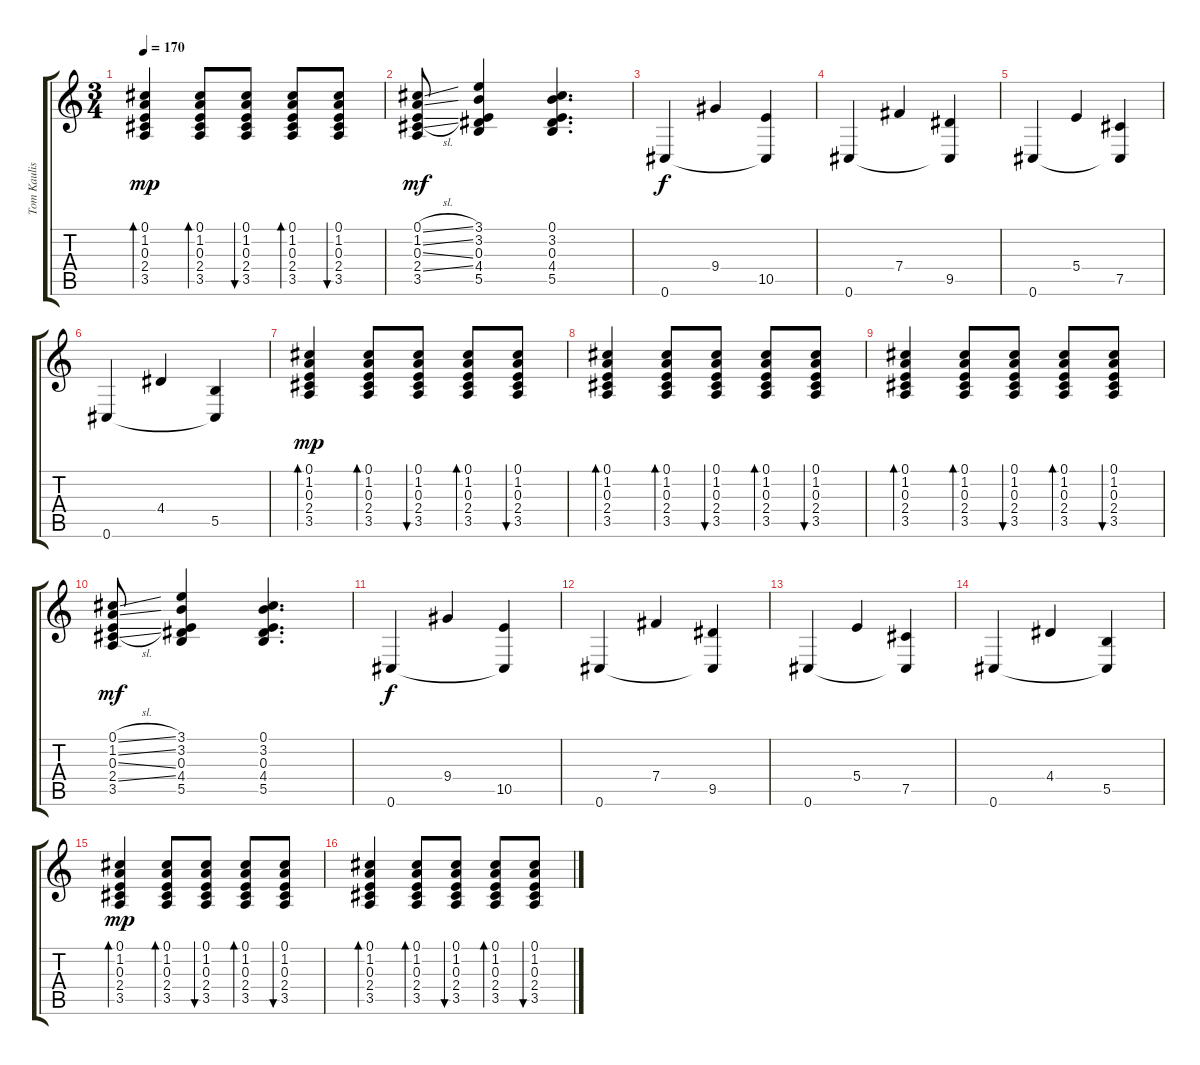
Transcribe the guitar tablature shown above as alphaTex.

\track ("Tom Kaulist [ guitare ]" "Tom Kaulis") {instrument electricguitarclean}
\staff {score tabs}
\tuning (Db4 Ab3 E3 B2 Gb2 Db2) {hide}
\ts (3 4)
\tempo 170
\clef g2
\ks c
(0.1 1.2 0.3 2.4 3.5).4{bd 60 dy mp} (0.1 1.2 0.3 2.4 3.5).8{bd 60} (0.1 1.2 0.3 2.4 3.5).8{bu 60} (0.1 1.2 0.3 2.4 3.5).8{bd 60} (0.1 1.2 0.3 2.4 3.5).8{bu 60} |
(0.1{sl} 1.2{sl} 0.3{sl} 2.4{sl} 3.5).8{dy mf} (3.1 3.2 0.3 4.4 5.5).4 (0.1 3.2 0.3 4.4 5.5).4{d} |
0.6.4{dy f} 9.4.4 (10.5 0.6{t}).4 |
0.6.4 7.4.4 (9.5 0.6{t}).4 |
0.6.4 5.4.4 (7.5 0.6{t}).4 |
0.6.4 4.4.4 (5.5 0.6{t}).4 |
(0.1 1.2 0.3 2.4 3.5).4{bd 60 dy mp} (0.1 1.2 0.3 2.4 3.5).8{bd 60} (0.1 1.2 0.3 2.4 3.5).8{bu 60} (0.1 1.2 0.3 2.4 3.5).8{bd 60} (0.1 1.2 0.3 2.4 3.5).8{bu 60} |
(0.1 1.2 0.3 2.4 3.5).4{bd 60} (0.1 1.2 0.3 2.4 3.5).8{bd 60} (0.1 1.2 0.3 2.4 3.5).8{bu 60} (0.1 1.2 0.3 2.4 3.5).8{bd 60} (0.1 1.2 0.3 2.4 3.5).8{bu 60} |
(0.1 1.2 0.3 2.4 3.5).4{bd 60} (0.1 1.2 0.3 2.4 3.5).8{bd 60} (0.1 1.2 0.3 2.4 3.5).8{bu 60} (0.1 1.2 0.3 2.4 3.5).8{bd 60} (0.1 1.2 0.3 2.4 3.5).8{bu 60} |
(0.1{sl} 1.2{sl} 0.3{sl} 2.4{sl} 3.5).8{dy mf} (3.1 3.2 0.3 4.4 5.5).4 (0.1 3.2 0.3 4.4 5.5).4{d} |
0.6.4{dy f} 9.4.4 (10.5 0.6{t}).4 |
0.6.4 7.4.4 (9.5 0.6{t}).4 |
0.6.4 5.4.4 (7.5 0.6{t}).4 |
0.6.4 4.4.4 (5.5 0.6{t}).4 |
(0.1 1.2 0.3 2.4 3.5).4{bd 60 dy mp} (0.1 1.2 0.3 2.4 3.5).8{bd 60} (0.1 1.2 0.3 2.4 3.5).8{bu 60} (0.1 1.2 0.3 2.4 3.5).8{bd 60} (0.1 1.2 0.3 2.4 3.5).8{bu 60} |
(0.1 1.2 0.3 2.4 3.5).4{bd 60} (0.1 1.2 0.3 2.4 3.5).8{bd 60} (0.1 1.2 0.3 2.4 3.5).8{bu 60} (0.1 1.2 0.3 2.4 3.5).8{bd 60} (0.1 1.2 0.3 2.4 3.5).8{bu 60}
